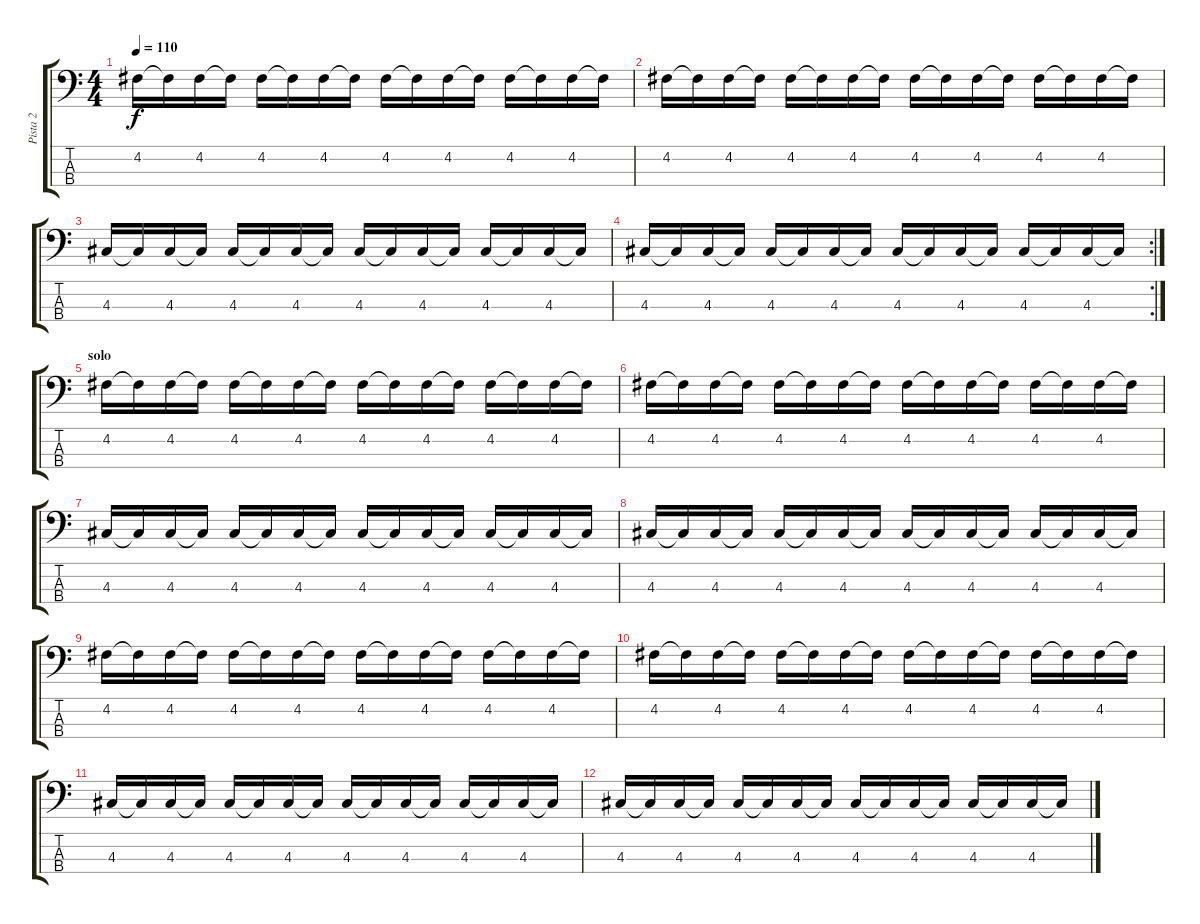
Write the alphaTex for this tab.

\track ("Pista 2" "Pista 2") {instrument electricbassfinger}
\staff {score tabs}
\tuning (G2 D2 A1 E1) {hide}
\ts (4 4)
\tempo 110
\clef f4
\ks c
4.2.16{dy f} 4.2{t}.16 4.2.16 4.2{t}.16 4.2.16 4.2{t}.16 4.2.16 4.2{t}.16 4.2.16 4.2{t}.16 4.2.16 4.2{t}.16 4.2.16 4.2{t}.16 4.2.16 4.2{t}.16 |
4.2.16 4.2{t}.16 4.2.16 4.2{t}.16 4.2.16 4.2{t}.16 4.2.16 4.2{t}.16 4.2.16 4.2{t}.16 4.2.16 4.2{t}.16 4.2.16 4.2{t}.16 4.2.16 4.2{t}.16 |
4.3.16 4.3{t}.16 4.3.16 4.3{t}.16 4.3.16 4.3{t}.16 4.3.16 4.3{t}.16 4.3.16 4.3{t}.16 4.3.16 4.3{t}.16 4.3.16 4.3{t}.16 4.3.16 4.3{t}.16 |
\rc 2
4.3.16 4.3{t}.16 4.3.16 4.3{t}.16 4.3.16 4.3{t}.16 4.3.16 4.3{t}.16 4.3.16 4.3{t}.16 4.3.16 4.3{t}.16 4.3.16 4.3{t}.16 4.3.16 4.3{t}.16 |
\section ("" "solo")
4.2.16 4.2{t}.16 4.2.16 4.2{t}.16 4.2.16 4.2{t}.16 4.2.16 4.2{t}.16 4.2.16 4.2{t}.16 4.2.16 4.2{t}.16 4.2.16 4.2{t}.16 4.2.16 4.2{t}.16 |
4.2.16 4.2{t}.16 4.2.16 4.2{t}.16 4.2.16 4.2{t}.16 4.2.16 4.2{t}.16 4.2.16 4.2{t}.16 4.2.16 4.2{t}.16 4.2.16 4.2{t}.16 4.2.16 4.2{t}.16 |
4.3.16 4.3{t}.16 4.3.16 4.3{t}.16 4.3.16 4.3{t}.16 4.3.16 4.3{t}.16 4.3.16 4.3{t}.16 4.3.16 4.3{t}.16 4.3.16 4.3{t}.16 4.3.16 4.3{t}.16 |
4.3.16 4.3{t}.16 4.3.16 4.3{t}.16 4.3.16 4.3{t}.16 4.3.16 4.3{t}.16 4.3.16 4.3{t}.16 4.3.16 4.3{t}.16 4.3.16 4.3{t}.16 4.3.16 4.3{t}.16 |
4.2.16 4.2{t}.16 4.2.16 4.2{t}.16 4.2.16 4.2{t}.16 4.2.16 4.2{t}.16 4.2.16 4.2{t}.16 4.2.16 4.2{t}.16 4.2.16 4.2{t}.16 4.2.16 4.2{t}.16 |
4.2.16 4.2{t}.16 4.2.16 4.2{t}.16 4.2.16 4.2{t}.16 4.2.16 4.2{t}.16 4.2.16 4.2{t}.16 4.2.16 4.2{t}.16 4.2.16 4.2{t}.16 4.2.16 4.2{t}.16 |
4.3.16 4.3{t}.16 4.3.16 4.3{t}.16 4.3.16 4.3{t}.16 4.3.16 4.3{t}.16 4.3.16 4.3{t}.16 4.3.16 4.3{t}.16 4.3.16 4.3{t}.16 4.3.16 4.3{t}.16 |
4.3.16 4.3{t}.16 4.3.16 4.3{t}.16 4.3.16 4.3{t}.16 4.3.16 4.3{t}.16 4.3.16 4.3{t}.16 4.3.16 4.3{t}.16 4.3.16 4.3{t}.16 4.3.16 4.3{t}.16
